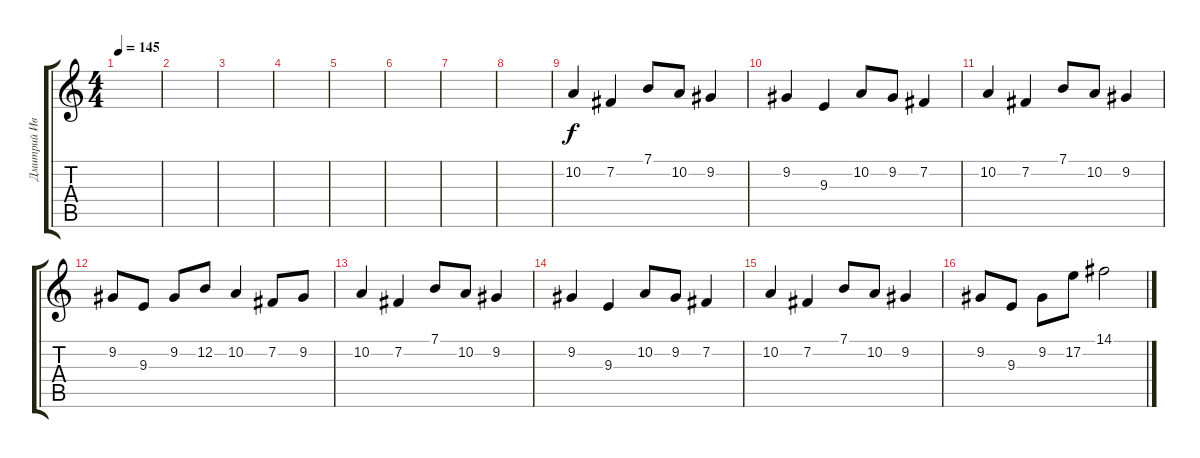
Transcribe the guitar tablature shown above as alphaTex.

\track ("Дмитрий Иванов" "Дмитрий Ив") {instrument musicbox}
\staff {score tabs}
\tuning (E4 B3 G3 D3 A2 E2) {hide}
\ts (4 4)
\tempo 145
\clef g2
\ks c
|
|
|
|
|
|
|
|
10.2.4{dy f instrument musicbox} 7.2.4 7.1.8 10.2.8 9.2.4 |
9.2.4 9.3.4 10.2.8 9.2.8 7.2.4 |
10.2.4 7.2.4 7.1.8 10.2.8 9.2.4 |
9.2.8 9.3.8 9.2.8 12.2.8 10.2.4 7.2.8 9.2.8 |
10.2.4 7.2.4 7.1.8 10.2.8 9.2.4 |
9.2.4 9.3.4 10.2.8 9.2.8 7.2.4 |
10.2.4 7.2.4 7.1.8 10.2.8 9.2.4 |
9.2.8 9.3.8 9.2.8 17.2.8 14.1.2
